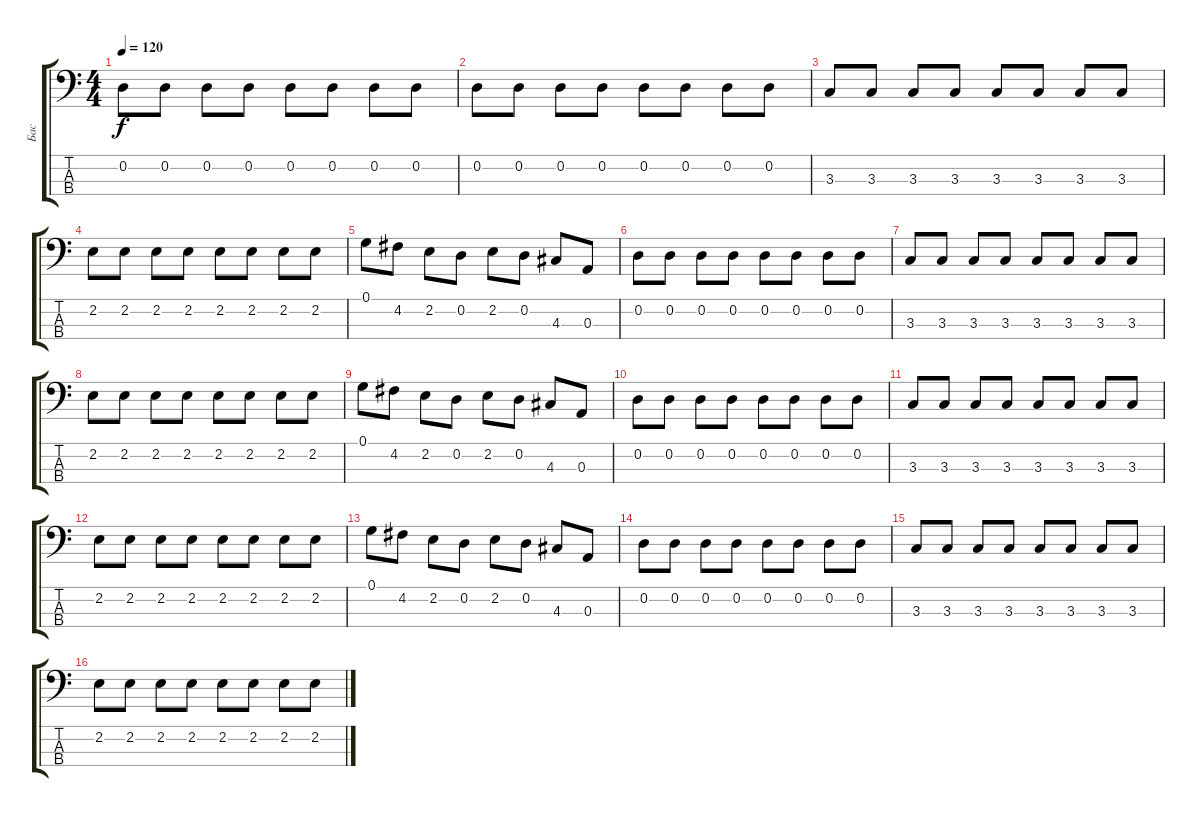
\track ("Бас" "Бас") {instrument electricbassfinger}
\staff {score tabs}
\tuning (G2 D2 A1 E1) {hide}
\ts (4 4)
\tempo 120
\clef f4
\ks c
0.2.8{dy f} 0.2.8 0.2.8 0.2.8 0.2.8 0.2.8 0.2.8 0.2.8 |
0.2.8 0.2.8 0.2.8 0.2.8 0.2.8 0.2.8 0.2.8 0.2.8 |
3.3.8 3.3.8 3.3.8 3.3.8 3.3.8 3.3.8 3.3.8 3.3.8 |
2.2.8 2.2.8 2.2.8 2.2.8 2.2.8 2.2.8 2.2.8 2.2.8 |
0.1.8 4.2.8 2.2.8 0.2.8 2.2.8 0.2.8 4.3.8 0.3.8 |
0.2.8 0.2.8 0.2.8 0.2.8 0.2.8 0.2.8 0.2.8 0.2.8 |
3.3.8 3.3.8 3.3.8 3.3.8 3.3.8 3.3.8 3.3.8 3.3.8 |
2.2.8 2.2.8 2.2.8 2.2.8 2.2.8 2.2.8 2.2.8 2.2.8 |
0.1.8 4.2.8 2.2.8 0.2.8 2.2.8 0.2.8 4.3.8 0.3.8 |
0.2.8 0.2.8 0.2.8 0.2.8 0.2.8 0.2.8 0.2.8 0.2.8 |
3.3.8 3.3.8 3.3.8 3.3.8 3.3.8 3.3.8 3.3.8 3.3.8 |
2.2.8 2.2.8 2.2.8 2.2.8 2.2.8 2.2.8 2.2.8 2.2.8 |
0.1.8 4.2.8 2.2.8 0.2.8 2.2.8 0.2.8 4.3.8 0.3.8 |
0.2.8 0.2.8 0.2.8 0.2.8 0.2.8 0.2.8 0.2.8 0.2.8 |
3.3.8 3.3.8 3.3.8 3.3.8 3.3.8 3.3.8 3.3.8 3.3.8 |
2.2.8 2.2.8 2.2.8 2.2.8 2.2.8 2.2.8 2.2.8 2.2.8
